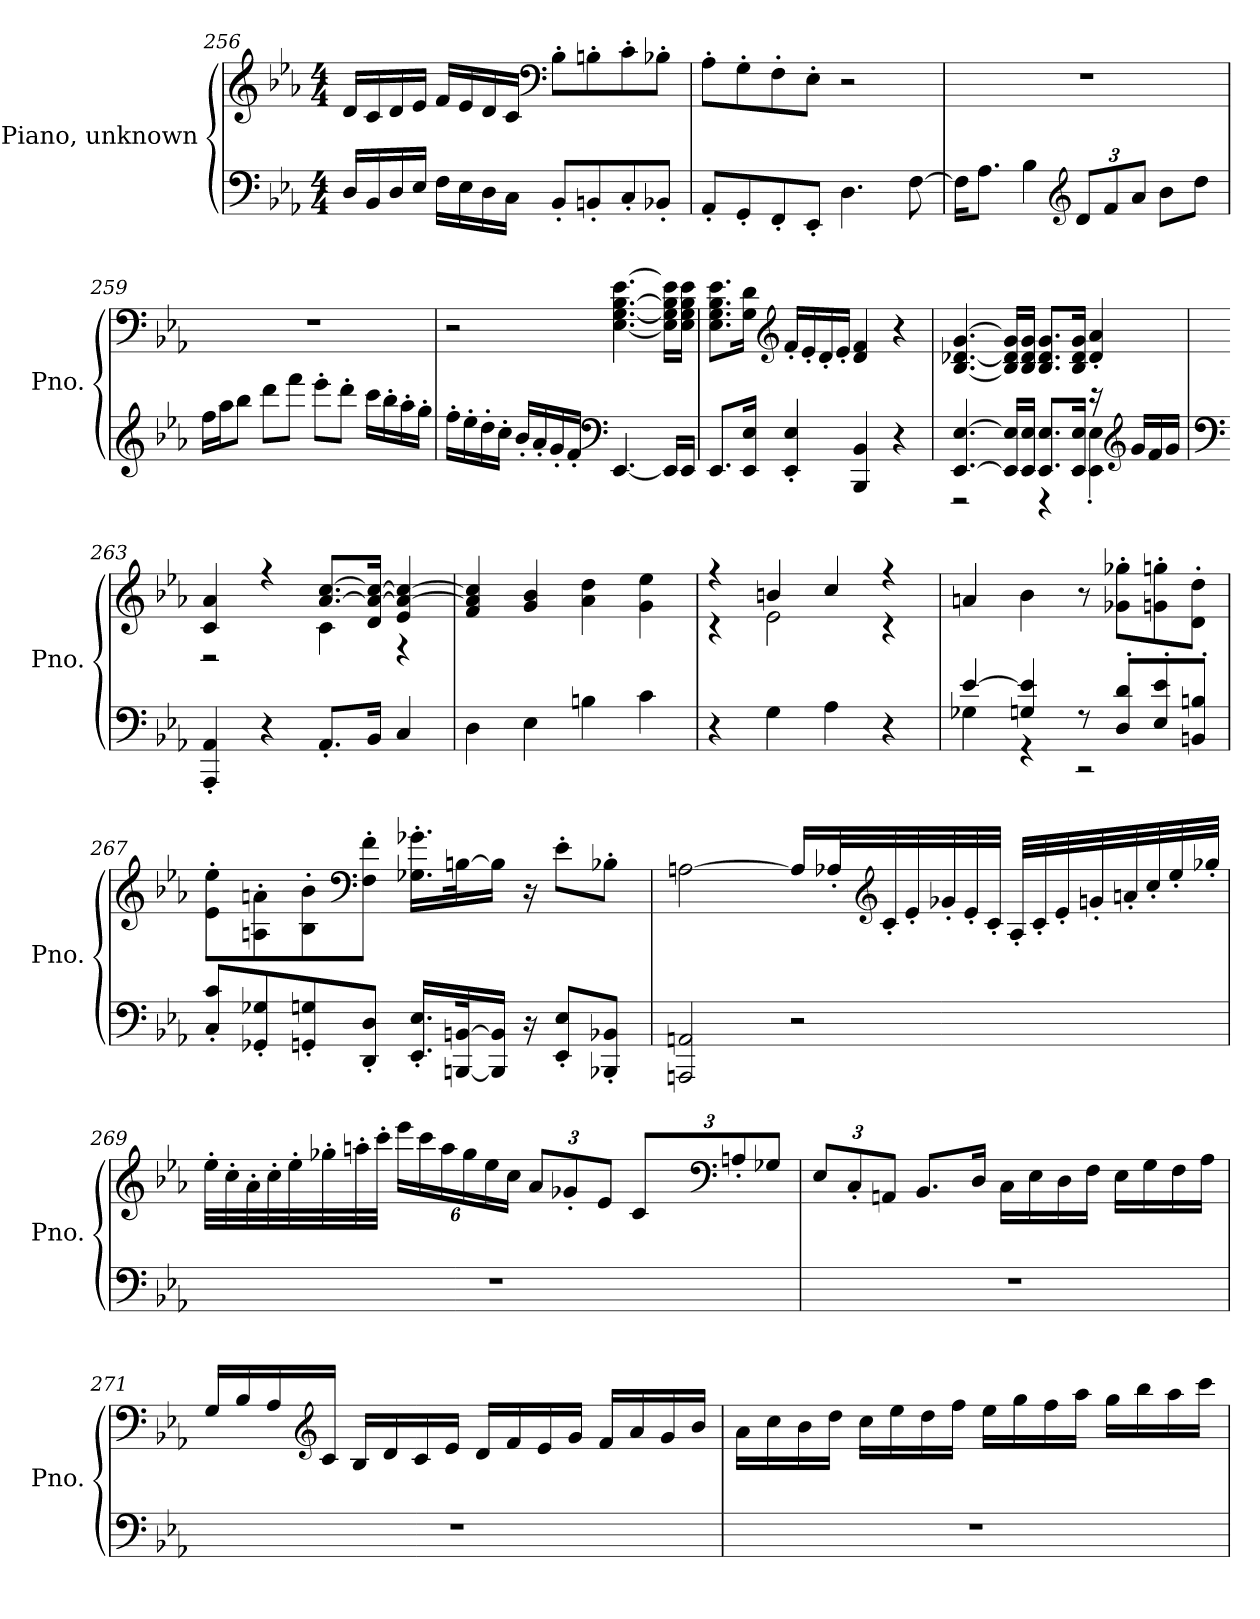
**kern	**kern
*part1	*part1
*staff2	*staff1
*I"Piano, unknown	*
*I'Pno.	*
!!LO:LB:g=z
*clefF4	*clefG2
*k[b-e-a-]	*k[b-e-a-]
*M4/4	*M4/4
=256	=256
16D/LL	16d/LL
16BB-/	16c/
16D/	16d/
16E-/JJ	16e-/JJ
16F\LL	16f/LL
16E-\	16e-/
16D\	16d/
16C\JJ	16c/JJ
*	*clefF4
8BB-'/L	8B-'\L
8BBn'/	8Bn'\
8C'/	8c'\
8BB-X'/J	8B-X'\J
=257	=257
8AA-'/L	8A-'\L
8GG'/	8G'\
8FF'/	8F'\
8EE-'/J	8E-'\J
4.D\	2r
[8F\	.
=258	=258
16F\KL]	1r
8.A-\J	.
4B-\	.
*clefG2	*
*Xbrackettup	*
12d/L	.
12f/	.
12a-/J	.
8b-\L	.
8dd\J	.
!!LO:LB:g=z
=259	=259
16ff\LL	1r
16aa-\J	.
8bb-\J	.
8ddd\L	.
8fff\J	.
8eee-'\L	.
8ddd'\J	.
16ccc\LL	.
16bb-'\	.
16aa-'\	.
16gg'\JJ	.
=260	=260
16ff'\LL	2r
16ee-'\	.
16dd'\	.
16cc'\JJ	.
16b-'/LL	.
16a-'/	.
16g'/	.
16f'/JJ	.
*clefF4	*
[4.EE-/	[4.E-\ [4.G\ [4.B-\ [4.e-\
16EE-/LL]	16E-\] 16G\] 16B-\] 16e-\]LL
16EE-/JJ	16E-\ 16G\ 16B-\ 16e-\JJ
=261	=261
8.EE-/L	8.E-\ 8.G\ 8.B-\ 8.e-\L
16EE-/ 16E-/Jk	16G\ 16d\Jk
*	*clefG2
4EE-/' 4E-/'	16f'/LL
.	16e-'/
.	16d'/
.	16e-'/JJ
4BBB-/ 4BB-/	4d/ 4f/
4r	4r
!!LO:LB:g=z
=262	=262
*^	*
[4.EE-/ [4.E-/	2r	[4.B-/ [4.d-X/ [4.g/
16EE-/] 16E-/]LL	.	16B-/] 16d-/] 16g/]LL
16EE-/ 16E-/JJ	.	16B-/ 16d-/ 16g/JJ
8.EE-/ 8.E-/L	4r	8.B-/ 8.d-/ 8.g/L
16EE-/ 16E-/Jk	.	16B-/ 16d-/ 16g/Jk
16r	4EE-\' 4E-\'	4d-/' 4a-/'
*clefG2	*	*
16g/LL	.	.
16f/	.	.
16g/JJ	.	.
*v	*v	*
=263	=263
*clefF4	*
*	*^
4AAA-/' 4AA-/'	4c/ 4a-/	2r
4r	4r	.
8.AA-'/L	[8.a-/ [8.cc/L	4c\
16BB-/Jk	16d/ 16a-/_ 16cc/_Jk	.
4C/	4e-/ 4a-/_ 4cc/_	4r
*	*v	*v
=264	=264
4D\	4f/ 4a-/] 4cc/]
4E-\	4g/ 4b-/
4Bn\	4a-\ 4dd\
4c\	4g\ 4ee-\
=265	=265
*	*^
4r	4r	4r
4G\	4bn/	2e-\
4A-\	4cc/	.
4r	4r	4r
*	*v	*v
=266	=266
*^	*
[4e-/	4G-X\	4an/
4Gn/ 4e-/]	4r	4b-\
8r	2r	8r
8D/' 8d/'L	.	8g-X\' 8gg-X\'L
8E-/' 8e-/'	.	8gn\' 8ggn\'
8BBn/' 8Bn/'J	.	8d\' 8dd\'J
*v	*v	*
!!LO:LB:g=z
=267	=267
8C/' 8c/'L	8e-\' 8ee-\'L
8GG-X/' 8G-X/'	8An\' 8an\'
8GGn/' 8Gn/'	8B-\' 8b-\'
*	*clefF4
8DD/' 8D/'J	8F\' 8f\'J
16.EE-/' 16.E-/'LL	16.G-X\' 16.g-X\'LL
[32BBBn/ [32BBn/K	[32Bn\K
16BBB/] 16BB/]JJ	16B\JJ]
16r	16r
8EE-/' 8E-/'L	8e-'\L
8BBB-X/' 8BB-X/'J	8B-X'\J
=268	=268
2AAAn/ 2AAn/	[2An\
2r	16A/LL]
.	32A-X'/L
*	*clefG2
.	32c'/
.	32e-'/
.	32g-X'/
.	32e-'/
.	32c'/JJJ
.	32A-'/LLL
.	32c'/
.	32e-'/
.	32gn'/
.	32an'/
.	32cc'/
.	32ee-'/
.	32gg-X'/JJJ
!!LO:LB:g=z
=269	=269
1r	32ee-'\LLL
.	32cc'\
.	32a-'\
.	32cc'\
.	32ee-'\
.	32gg-X'\
.	32aan'\
.	32ccc'\JJJ
*	*Xbrackettup
.	24eee-\LL
.	24ccc\
.	24aa\
.	24gg-\
.	24ee-\
.	24cc\JJ
.	12a-/L
.	12g-X'/
.	12e-/J
.	12c/L
*	*clefF4
.	12An'/
.	12G-X/J
=270	=270
1r	12E-/L
.	12C'/
.	12AAn/J
.	8.BB-/L
.	16D/Jk
.	16C\LL
.	16E-\
.	16D\
.	16F\JJ
.	16E-\LL
.	16G\
.	16F\
.	16A-\JJ
!!LO:PB:g=z
=271	=271
1r	16G/LL
.	16B-/
.	16A-/
*	*clefG2
.	16c/JJ
.	16B-/LL
.	16d/
.	16c/
.	16e-/JJ
.	16d/LL
.	16f/
.	16e-/
.	16g/JJ
.	16f/LL
.	16a-/
.	16g/
.	16b-/JJ
=272	=272
1r	16a-\LL
.	16cc\
.	16b-\
.	16dd\JJ
.	16cc\LL
.	16ee-\
.	16dd\
.	16ff\JJ
.	16ee-\LL
.	16gg\
.	16ff\
.	16aa-\JJ
.	16gg\LL
.	16bb-\
.	16aa-\
.	16ccc\JJ
=	=
*-	*-
